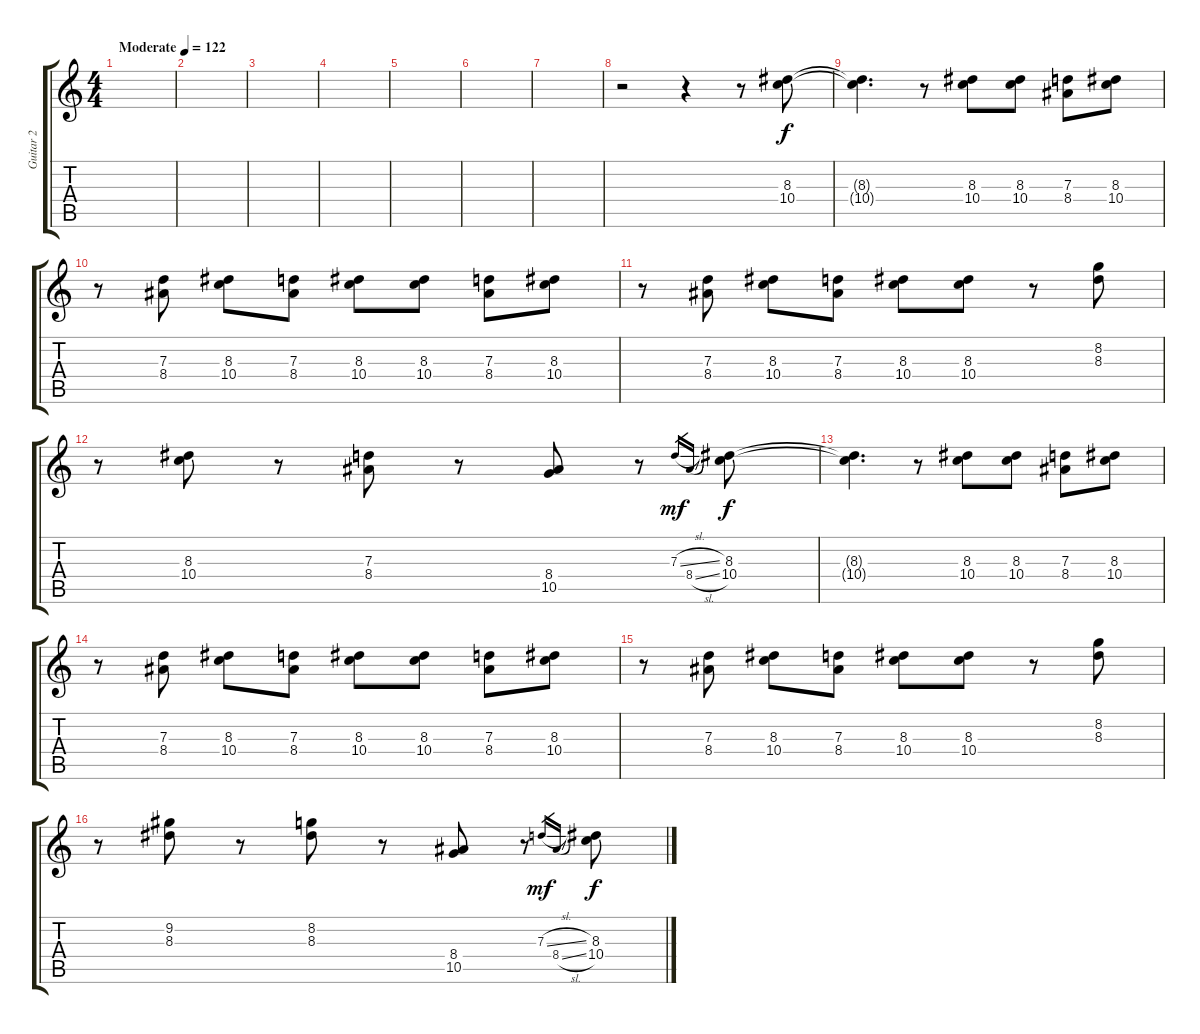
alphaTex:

\track ("Guitar 2" "Guitar 2") {instrument electricguitarclean}
\staff {score tabs}
\tuning (E4 B3 G3 D3 A2 E2) {hide}
\ts (4 4)
\tempo (122 "Moderate")
\clef g2
\ks c
|
|
|
|
|
|
|
r.2 r.4 r.8 (8.3 10.4).8 |
(8.3{t} 10.4{t}).4{d} r.8 (8.3 10.4).8 (8.3 10.4).8 (7.3 8.4).8 (8.3 10.4).8 |
r.8 (7.3 8.4).8 (8.3 10.4).8 (7.3 8.4).8 (8.3 10.4).8 (8.3 10.4).8 (7.3 8.4).8 (8.3 10.4).8 |
r.8 (7.3 8.4).8 (8.3 10.4).8 (7.3 8.4).8 (8.3 10.4).8 (8.3 10.4).8 r.8 (8.2 8.3).8 |
r.8 (8.3 10.4).8 r.8 (7.3 8.4).8 r.8 (8.4 10.5).8 r.8 7.3{sl}.16{gr dy mf} 8.4{sl}.16{gr} (8.3 10.4).8{dy f} |
(8.3{t} 10.4{t}).4{d} r.8 (8.3 10.4).8 (8.3 10.4).8 (7.3 8.4).8 (8.3 10.4).8 |
r.8 (7.3 8.4).8 (8.3 10.4).8 (7.3 8.4).8 (8.3 10.4).8 (8.3 10.4).8 (7.3 8.4).8 (8.3 10.4).8 |
r.8 (7.3 8.4).8 (8.3 10.4).8 (7.3 8.4).8 (8.3 10.4).8 (8.3 10.4).8 r.8 (8.2 8.3).8 |
r.8 (9.2 8.3).8 r.8 (8.2 8.3).8 r.8 (8.4 10.5).8 r.8 7.3{sl}.16{gr dy mf} 8.4{sl}.16{gr} (8.3 10.4).8{dy f}
